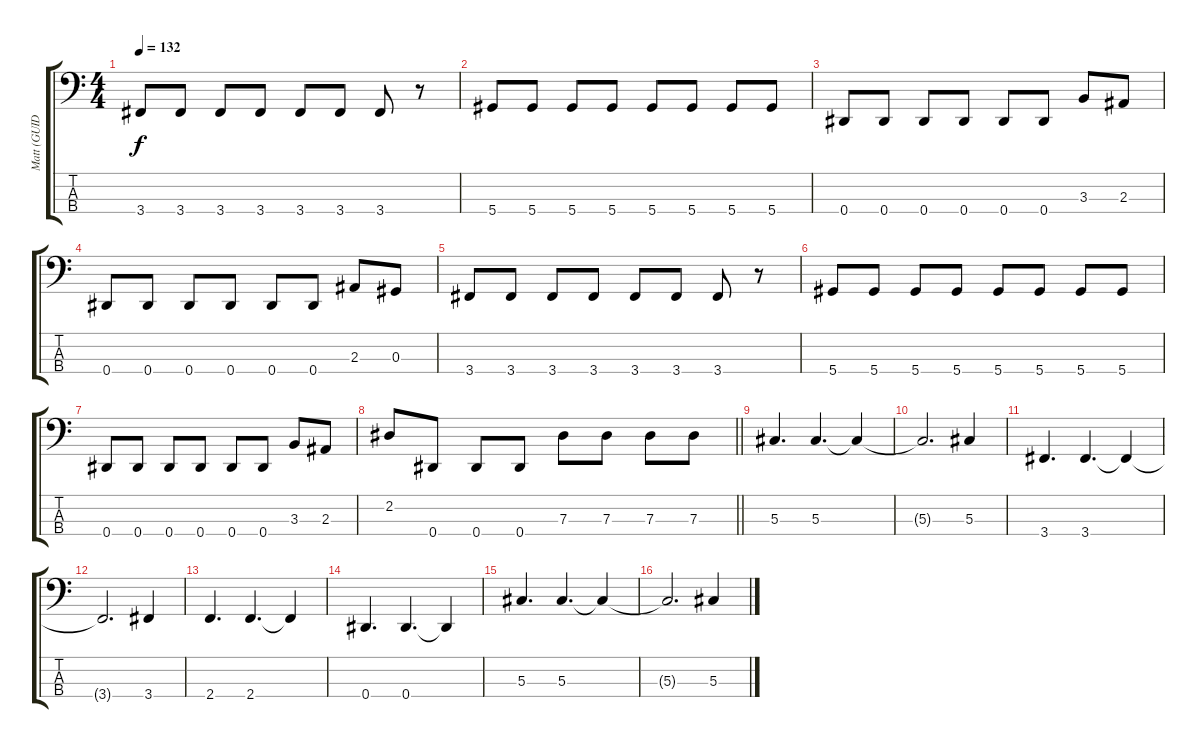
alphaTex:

\track ("Matt (GUIDE ONLY)" "Matt (GUID") {instrument electricbassfinger}
\staff {score tabs}
\tuning (Gb2 Db2 Ab1 Eb1) {hide}
\ts (4 4)
\section ("" "")
\tempo 132
\clef f4
\ks c
3.4.8{dy f} 3.4.8 3.4.8 3.4.8 3.4.8 3.4.8 3.4.8 r.8 |
5.4.8 5.4.8 5.4.8 5.4.8 5.4.8 5.4.8 5.4.8 5.4.8 |
0.4.8 0.4.8 0.4.8 0.4.8 0.4.8 0.4.8 3.3.8 2.3.8 |
0.4.8 0.4.8 0.4.8 0.4.8 0.4.8 0.4.8 2.3.8 0.3.8 |
3.4.8 3.4.8 3.4.8 3.4.8 3.4.8 3.4.8 3.4.8 r.8 |
5.4.8 5.4.8 5.4.8 5.4.8 5.4.8 5.4.8 5.4.8 5.4.8 |
0.4.8 0.4.8 0.4.8 0.4.8 0.4.8 0.4.8 3.3.8 2.3.8 |
\barLineRight lightlight
2.2.8 0.4.8 0.4.8 0.4.8 7.3.8 7.3.8 7.3.8 7.3.8 |
\section ("" "")
5.3.4{d} 5.3.4{d} 5.3{t}.4 |
5.3{t}.2{d} 5.3.4 |
3.4.4{d} 3.4.4{d} 3.4{t}.4 |
3.4{t}.2{d} 3.4.4 |
2.4.4{d} 2.4.4{d} 2.4{t}.4 |
0.4.4{d} 0.4.4{d} 0.4{t}.4 |
5.3.4{d} 5.3.4{d} 5.3{t}.4 |
5.3{t}.2{d} 5.3.4
